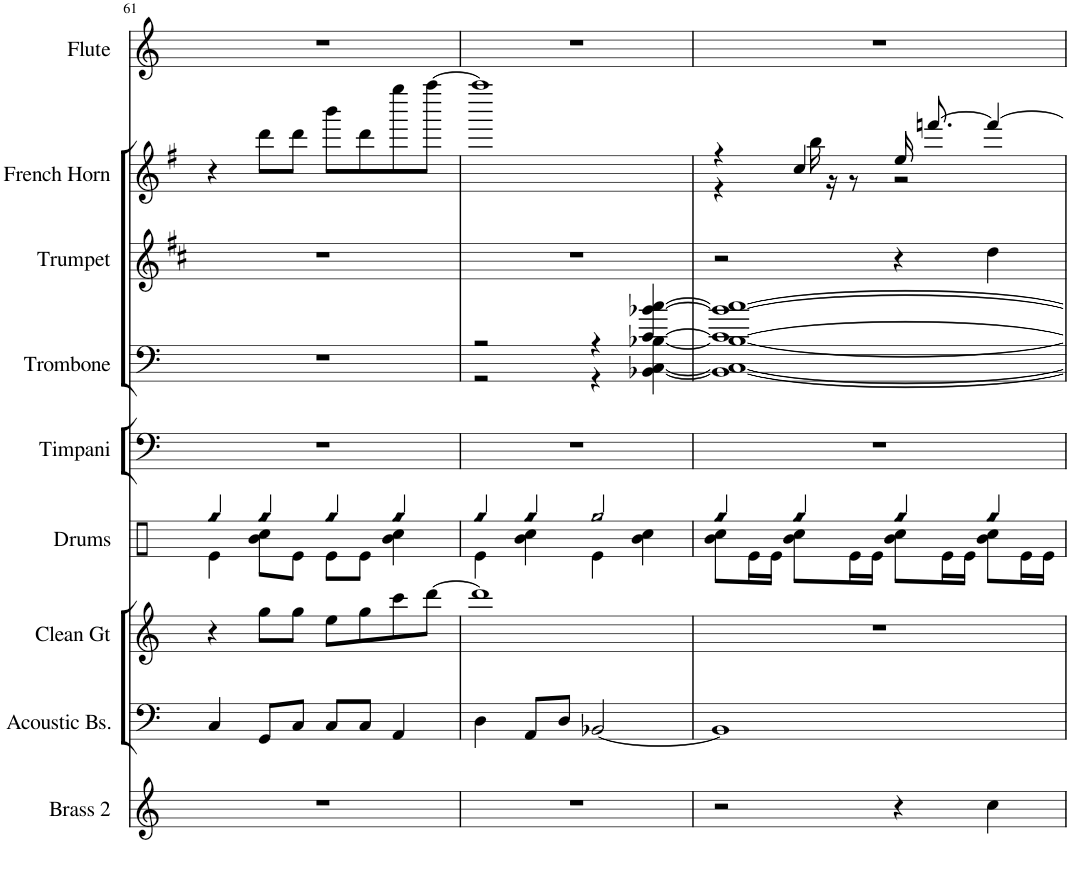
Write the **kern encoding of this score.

**kern	**kern	**kern	**kern	**kern	**kern	**kern	**kern	**kern
*part9	*part8	*part7	*part6	*part5	*part4	*part3	*part2	*part1
*staff9	*staff8	*staff7	*staff6	*staff5	*staff4	*staff3	*staff2	*staff1
*I"Brass 2	*I"Acoustic Bs.	*I"Clean Gt	*I"Drums	*I"Timpani	*I"Trombone	*I"Trumpet	*I"French Horn	*I"Flute
*I'Brass 2	*I'Acoustic Bs.	*I'Clean Gt	*I'Drums	*I'Timpani	*I'Trombone	*I'Trumpet	*I'French Horn	*I'Flute
!!LO:PB:g=z
*clefG2	*clefF4	*clefG2	*clefX	*clefF4	*clefF4	*clefG2	*clefG2	*clefG2
*	*	*	*	*	*	*Trd1c2	*Trd4c7	*
*k[]	*k[]	*k[]	*k[]	*k[]	*k[]	*k[f#c#]	*k[f#]	*k[]
*M4/4	*M4/4	*M4/4	*M4/4	*M4/4	*M4/4	*M4/4	*M4/4	*M4/4
=61	=61	=61	=61	=61	=61	=61	=61	=61
!	!	!	!LO:N:head=diamond	!	!	!	!	!
*	*	*	*^	*	*	*	*	*
1r	4C/	4r	4gg/	4e\	1r	1r	1r	4r	1r
!	!	!	!LO:N:head=diamond	!	!	!	!	!	!
.	8GG/L	8gg\L	4gg/	8b\ 8cc\L	.	.	.	8ddd\L	.
.	8C/J	8gg\J	.	8e\J	.	.	.	8ddd\J	.
!	!	!	!LO:N:head=diamond	!	!	!	!	!	!
.	8C/L	8ee\L	4gg/	8e\L	.	.	.	8bbb\L	.
.	8C/J	8gg\	.	8e\J	.	.	.	8ddd\	.
!	!	!	!LO:N:head=diamond	!	!	!	!	!	!
.	4AA/	8ccc\	4gg/	4b\ 4cc\	.	.	.	8gggg\	.
.	.	[8ddd\J	.	.	.	.	.	[8aaaa\J	.
=62	=62	=62	=62	=62	=62	=62	=62	=62	=62
!	!	!	!LO:N:head=diamond	!	!	!	!	!	!
*	*	*	*	*	*	*^	*	*	*
1r	4D\	1ddd]	4gg/	4e\	1r	2r	2r	1r	1aaaa]	1r
!	!	!	!LO:N:head=diamond	!	!	!	!	!	!	!
.	8AA/L	.	4gg/	4b\ 4cc\	.	.	.	.	.	.
.	8D/J	.	.	.	.	.	.	.	.	.
!	!	!	!LO:N:head=diamond	!	!	!	!	!	!	!
.	[2BB-X/	.	2gg/	4e\	.	4r	4r	.	.	.
.	.	.	.	4b\ 4cc\	.	[4c/ [4b-X/ [4cc/	[4BB-X\ [4C\ [4B-X\	.	.	.
=63	=63	=63	=63	=63	=63	=63	=63	=63	=63	=63
!	!	!	!LO:N:head=diamond	!	!	!	!	!	!	!
*	*	*	*	*	*	*	*	*	*^	*
2r	1BB-]	1r	4gg/	8b\ 8cc\L	1r	1c_ 1b-_ 1cc_	1BB-_ 1C_ 1B-_	2r	4r	4r	1r
.	.	.	.	16e\L	.	.	.	.	.	.	.
.	.	.	.	16e\JJ	.	.	.	.	.	.	.
!	!	!	!LO:N:head=diamond	!	!	!	!	!	!	!	!
.	.	.	4gg/	8b\ 8cc\L	.	.	.	.	4cc/	16bb\	.
.	.	.	.	.	.	.	.	.	.	16r	.
.	.	.	.	16e\L	.	.	.	.	.	8r	.
.	.	.	.	16e\JJ	.	.	.	.	.	.	.
!	!	!	!LO:N:head=diamond	!	!	!	!	!	!	!	!
4r	.	.	4gg/	8b\ 8cc\L	.	.	.	4r	16ee/	2r	.
.	.	.	.	.	.	.	.	.	[8.fffn/	.	.
.	.	.	.	16e\L	.	.	.	.	.	.	.
.	.	.	.	16e\JJ	.	.	.	.	.	.	.
!	!	!	!LO:N:head=diamond	!	!	!	!	!	!	!	!
4cc\	.	.	4gg/	8b\ 8cc\L	.	.	.	4dd\	4fff/_	.	.
.	.	.	.	16e\L	.	.	.	.	.	.	.
.	.	.	.	16e\JJ	.	.	.	.	.	.	.
*	*	*	*v	*v	*	*v	*v	*	*v	*v	*
=	=	=	=	=	=	=	=	=
*-	*-	*-	*-	*-	*-	*-	*-	*-
